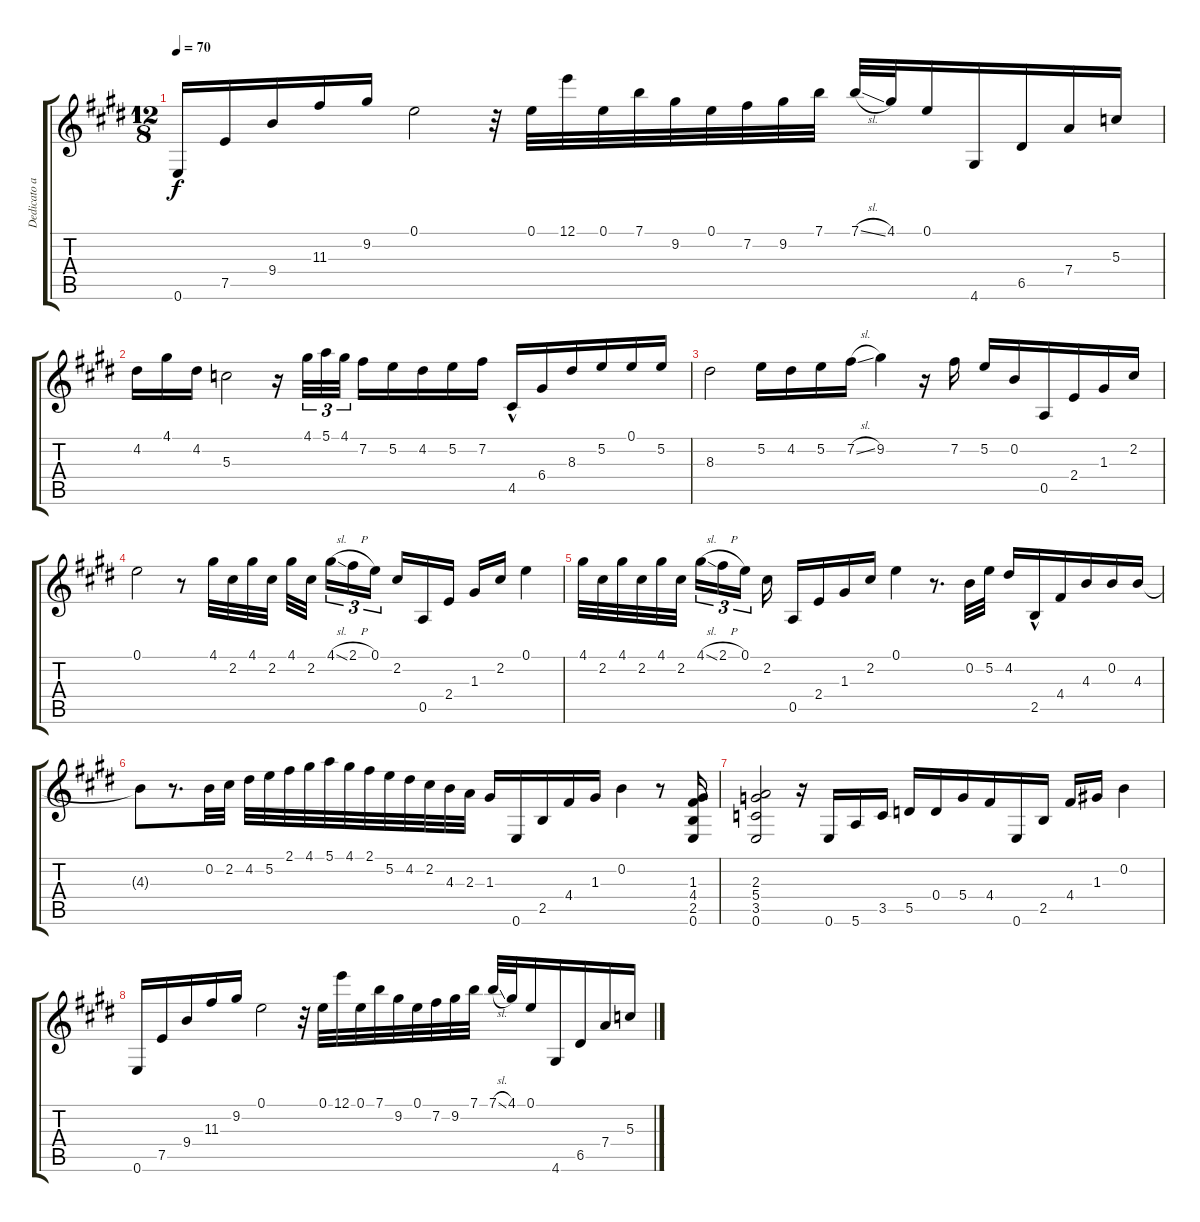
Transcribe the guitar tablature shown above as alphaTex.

\track ("Dedicato a mia madre" "Dedicato a") {instrument acousticguitarnylon}
\staff {score tabs}
\tuning (E4 B3 G3 D3 A2 E2) {hide}
\ts (12 8)
\tempo 70
\clef g2
\ks e
0.6.16{dy f instrument acousticguitarnylon} 7.5.16 9.4.16 11.3.16 9.2.16 0.1.2 r.32 0.1.32 12.1.32 0.1.32 7.1.32 9.2.32 0.1.32 7.2.32 9.2.32 7.1.32 7.1{sl}.32 4.1.32 0.1.16 4.6.16 6.5.16 7.4.16 5.3.16 |
4.2.16 4.1.16 4.2.16 5.3.2 r.16 4.1.32{tu (3 2)} 5.1.32{tu (3 2)} 4.1.32{tu (3 2)} 7.2.16 5.2.16 4.2.16 5.2.16 7.2.16 4.5{hac}.16 6.4.16 8.3.16 5.2.16 0.1.16 5.2.16 |
8.3.2 5.2.16 4.2.16 5.2.16 7.2{sl}.16 9.2.4 r.16 7.2.16 5.2.16 0.2.16 0.5.16 2.4.16 1.3.16 2.2.16 |
0.1.2 r.8 4.1.32 2.2.32 4.1.32 2.2.32 4.1.32 2.2.32 4.1{sl}.16{tu (3 2)} 2.1{h}.16{tu (3 2)} 0.1.16{tu (3 2)} 2.2.16 0.5.16 2.4.16 1.3.16 2.2.16 0.1.4 |
4.1.32 2.2.32 4.1.32 2.2.32 4.1.32 2.2.32 4.1{sl}.16{tu (3 2)} 2.1{h}.16{tu (3 2)} 0.1.16{tu (3 2)} 2.2.16 0.5.16 2.4.16 1.3.16 2.2.16 0.1.4 r.8{d} 0.2.32 5.2.32 4.2.16 2.5{hac}.16 4.4.16 4.3.16 0.2.16 4.3.16 |
4.3{t}.8 r.8{d} 0.2.32 2.2.32 4.2.32 5.2.32 2.1.32 4.1.32 5.1.32 4.1.32 2.1.32 5.2.32 4.2.32 2.2.32 4.3.32 2.3.32 1.3.16 0.6.16 2.5.16 4.4.16 1.3.16 0.2.4 r.8 (1.3 4.4 2.5 0.6).16 |
(2.3 5.4 3.5 0.6).2 r.16 0.6.16 5.6.16 3.5.16 5.5.16 0.4.16 5.4.16 4.4.16 0.6.16 2.5.16 4.4.16 1.3.16 0.2.4 |
0.6.16 7.5.16 9.4.16 11.3.16 9.2.16 0.1.2 r.32 0.1.32 12.1.32 0.1.32 7.1.32 9.2.32 0.1.32 7.2.32 9.2.32 7.1.32 7.1{sl}.32 4.1.32 0.1.16 4.6.16 6.5.16 7.4.16 5.3.16
